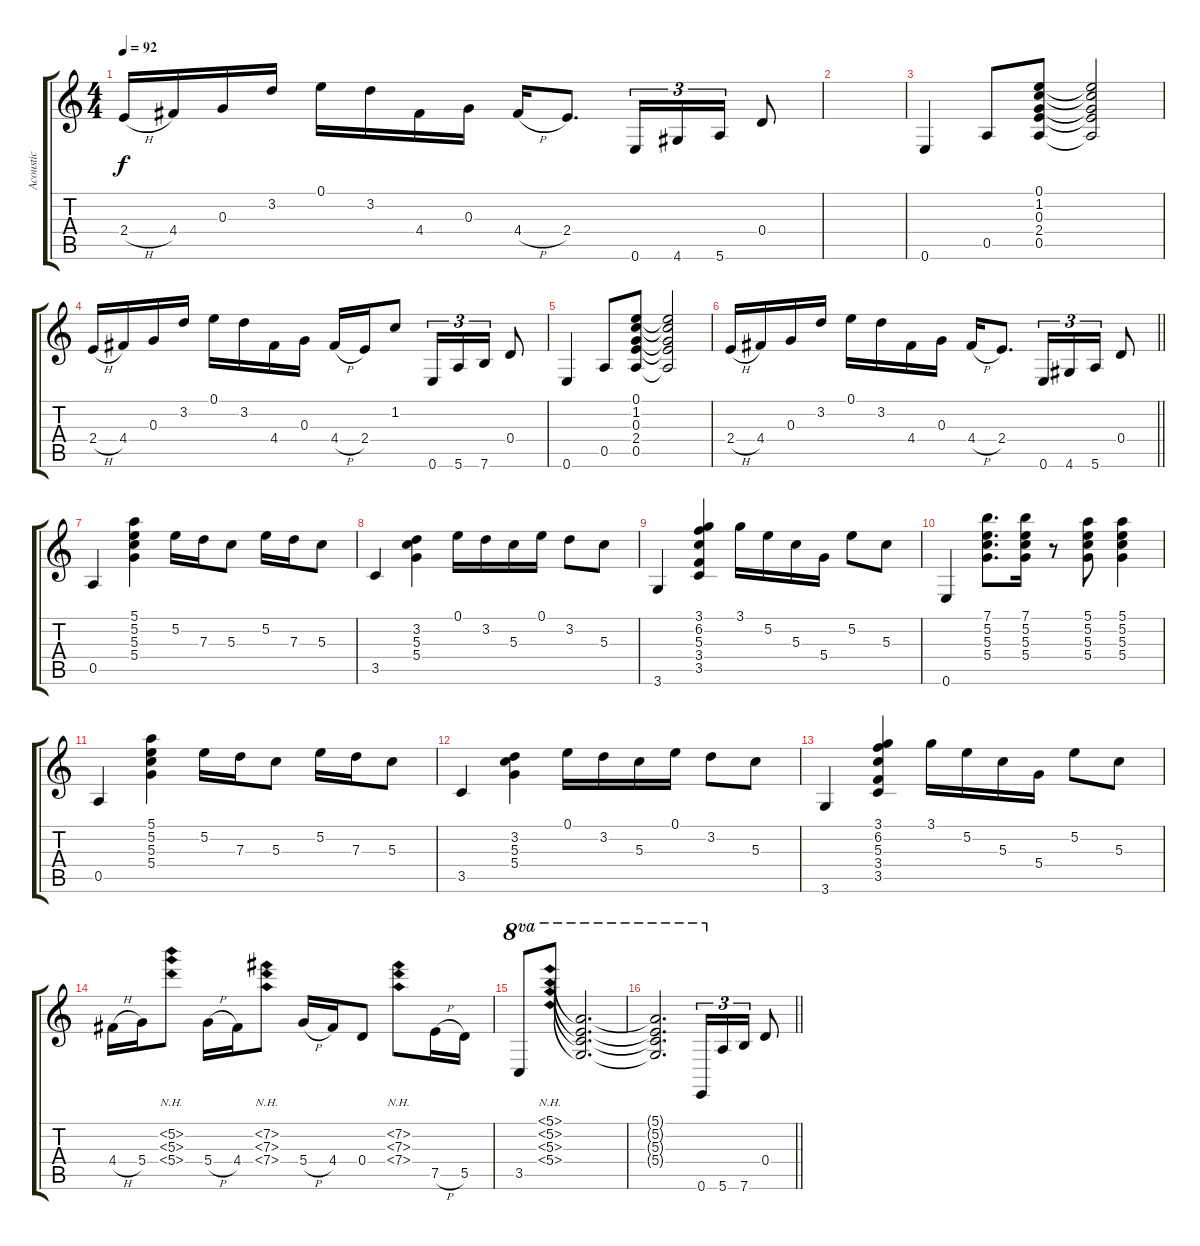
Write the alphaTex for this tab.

\track ("Acoustic" "Acoustic") {instrument acousticguitarsteel}
\staff {score tabs}
\tuning (E4 B3 G3 D3 A2 E2) {hide}
\ts (4 4)
\tempo 92
\clef g2
\ks c
2.4{h}.16{dy f} 4.4.16 0.3.16 3.2.16 0.1.16 3.2.16 4.4.16 0.3.16 4.4{h}.16 2.4.8{d} 0.6.16{tu (3 2)} 4.6.16{tu (3 2)} 5.6.16{tu (3 2)} 0.4.8 |
|
0.6.4 0.5.8 (0.1 1.2 0.3 2.4 0.5).8 (0.1{t} 1.2{t} 0.3{t} 2.4{t} 0.5{t}).2 |
2.4{h}.16 4.4.16 0.3.16 3.2.16 0.1.16 3.2.16 4.4.16 0.3.16 4.4{h}.16 2.4.16 1.2.8 0.6.16{tu (3 2)} 5.6.16{tu (3 2)} 7.6.16{tu (3 2)} 0.4.8 |
0.6.4 0.5.8 (0.1 1.2 0.3 2.4 0.5).8 (0.1{t} 1.2{t} 0.3{t} 2.4{t} 0.5{t}).2 |
\barLineRight lightlight
2.4{h}.16 4.4.16 0.3.16 3.2.16 0.1.16 3.2.16 4.4.16 0.3.16 4.4{h}.16 2.4.8{d} 0.6.16{tu (3 2)} 4.6.16{tu (3 2)} 5.6.16{tu (3 2)} 0.4.8 |
0.5.4 (5.1 5.2 5.3 5.4).4 5.2.16 7.3.16 5.3.8 5.2.16 7.3.16 5.3.8 |
3.5.4 (3.2 5.3 5.4).4 0.1.16 3.2.16 5.3.16 0.1.16 3.2.8 5.3.8 |
3.6.4 (3.1 6.2 5.3 3.4 3.5).4 3.1.16 5.2.16 5.3.16 5.4.16 5.2.8 5.3.8 |
0.6.4 (7.1 5.2 5.3 5.4).8{d} (7.1 5.2 5.3 5.4).16 r.8 (5.1 5.2 5.3 5.4).8 (5.1 5.2 5.3 5.4).4 |
0.5.4 (5.1 5.2 5.3 5.4).4 5.2.16 7.3.16 5.3.8 5.2.16 7.3.16 5.3.8 |
3.5.4 (3.2 5.3 5.4).4 0.1.16 3.2.16 5.3.16 0.1.16 3.2.8 5.3.8 |
3.6.4 (3.1 6.2 5.3 3.4 3.5).4 3.1.16 5.2.16 5.3.16 5.4.16 5.2.8 5.3.8 |
4.4{h}.16 5.4.16 (5.2{nh} 5.3{nh} 5.4{nh}).8 5.4{h}.16 4.4.16 (7.2{nh} 7.3{nh} 7.4{nh}).8 5.4{h}.16 4.4.16 0.4.8 (7.2{nh} 7.3{nh} 7.4{nh}).8 7.5{h}.16 5.5.16 |
3.5.8{ot 8va} (5.1{nh} 5.2{nh} 5.3{nh} 5.4{nh}).8{ot 8va} (5.1{t} 5.2{t} 5.3{t} 5.4{t}).2{d ot 8va} |
\barLineRight lightlight
(5.1{t} 5.2{t} 5.3{t} 5.4{t}).2{d ot 8va} 0.6.16{tu (3 2) ot 8va} 5.6.16{tu (3 2)} 7.6.16{tu (3 2)} 0.4.8
